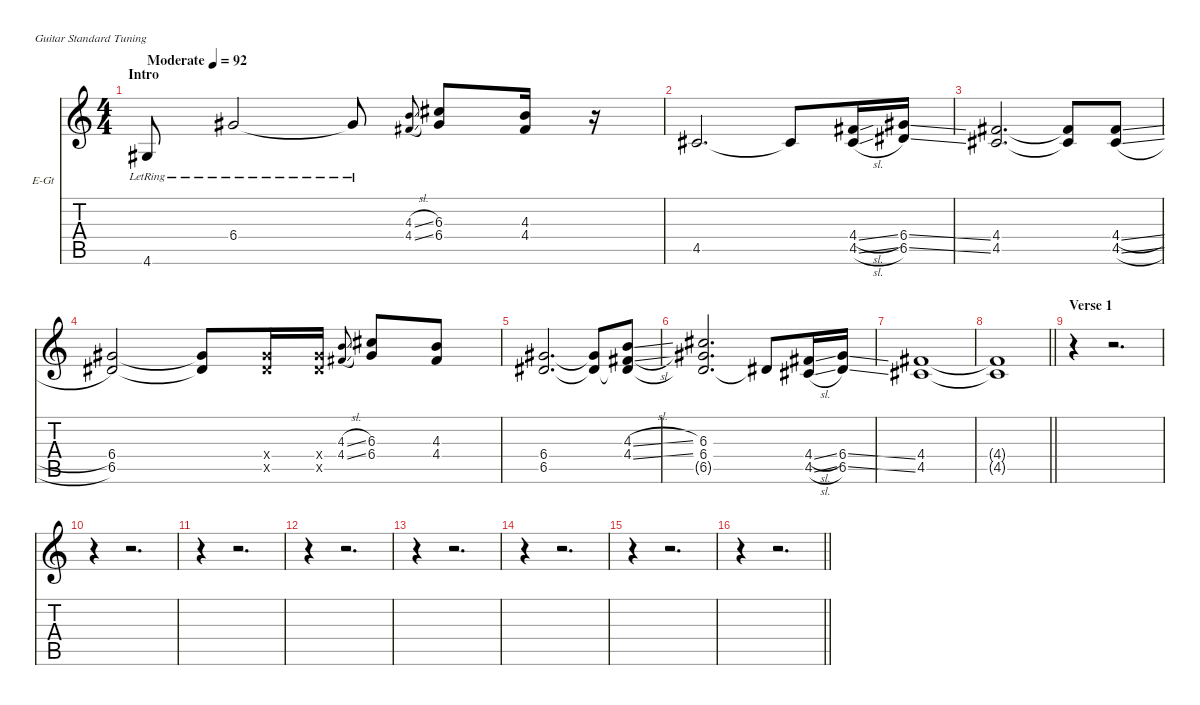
\hideDynamics
\bracketExtendMode nobrackets
\firstSystemTrackNameOrientation horizontal
\otherSystemsTrackNameOrientation horizontal
\track ("Guitar Crunch" "E-Gt") {instrument electricguitarjazz}
\staff {score tabs}
\tuning (E4 B3 G3 D3 A2 E2)
\ts (4 4)
\beaming (8 2 2 2 2)
\section ("" "Intro")
\tempo (92 "Moderate")
\clef g2
\ks aminor
4.6{lr acc #}.8{dy mf instrument electricguitarjazz beam Up} 6.4{lr acc #}.2{beam Up} 6.4{lr t acc #}.8{dy f beam Up} (4.3{sl} 4.4{sl acc #}).8{gr onbeat dy mp beam Up} (6.3{acc #} 6.4{acc #}).8{dy mf beam Up} (4.3 4.4{acc #}).16{beam Up} r.16{beam Up} |
4.5{acc #}.2{d beam Up} 4.5{t acc #}.8{dy f beam Up} (4.4{sl acc #} 4.5{sl acc #}).16{dy mf beam Up} (6.4{ss acc #} 6.5{ss acc #}).16{beam Up} |
(4.4{acc #} 4.5{acc #}).2{d dy f beam Up} (4.4{t acc #} 4.5{t acc #}).8{beam Up} (4.4{sl acc #} 4.5{sl acc #}).8{dy mf beam Up} |
(6.4{acc #} 6.5{acc #}).2{beam Up} (6.4{t acc #} 6.5{t acc #}).8{dy f beam Up} (6.4{x acc #} 6.5{x acc #}).16{dy mp beam Up} (6.4{x acc #} 6.5{x acc #}).16{dy p beam Up} (4.3{sl} 4.4{sl acc #}).8{gr onbeat dy mf beam Up} (6.3{acc #} 6.4{acc #}).8{beam Up} (4.3 4.4{acc #}).8{beam Up} |
(6.4{acc #} 6.5{acc #}).2{d dy f beam Up} (6.4{t acc #} 6.5{t acc #}).8{beam Up} (4.3{sl} 4.4{sl acc #} 6.5{t acc #}).8{dy mf beam Up} |
(6.3{acc #} 6.4{acc #} 6.5{t acc #}).2{d beam Up} 6.5{t acc #}.8{dy f beam Up} (4.4{sl acc #} 4.5{sl acc #}).16{dy mf beam Up} (6.4{ss acc #} 6.5{ss acc #}).16{beam Up} |
(4.4{acc #} 4.5{acc #}).1{dy f beam Up} |
\barLineRight lightlight
(4.4{t acc #} 4.5{t acc #}).1{beam Up} |
\section ("" "Verse 1")
r.4{beam Down} r.2{d beam Down} |
r.4{beam Down} r.2{d beam Down} |
r.4{beam Down} r.2{d beam Down} |
r.4{beam Down} r.2{d beam Down} |
r.4{beam Down} r.2{d beam Down} |
r.4{beam Down} r.2{d beam Down} |
r.4{beam Down} r.2{d beam Down} |
\barLineRight lightlight
r.4{beam Down} r.2{d beam Down}
